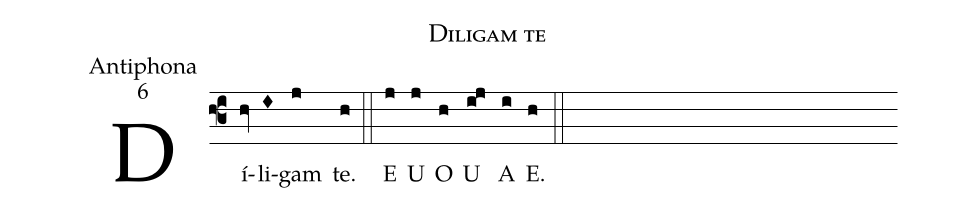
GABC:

name:Diligam te;
office-part:Antiphona;
mode:6;
%%
(f3) Dí(hv)li(I)gam(j) te.(h) (::) E(j) U(j) O(h) U(i!j) A(i) E.(h) (::)
